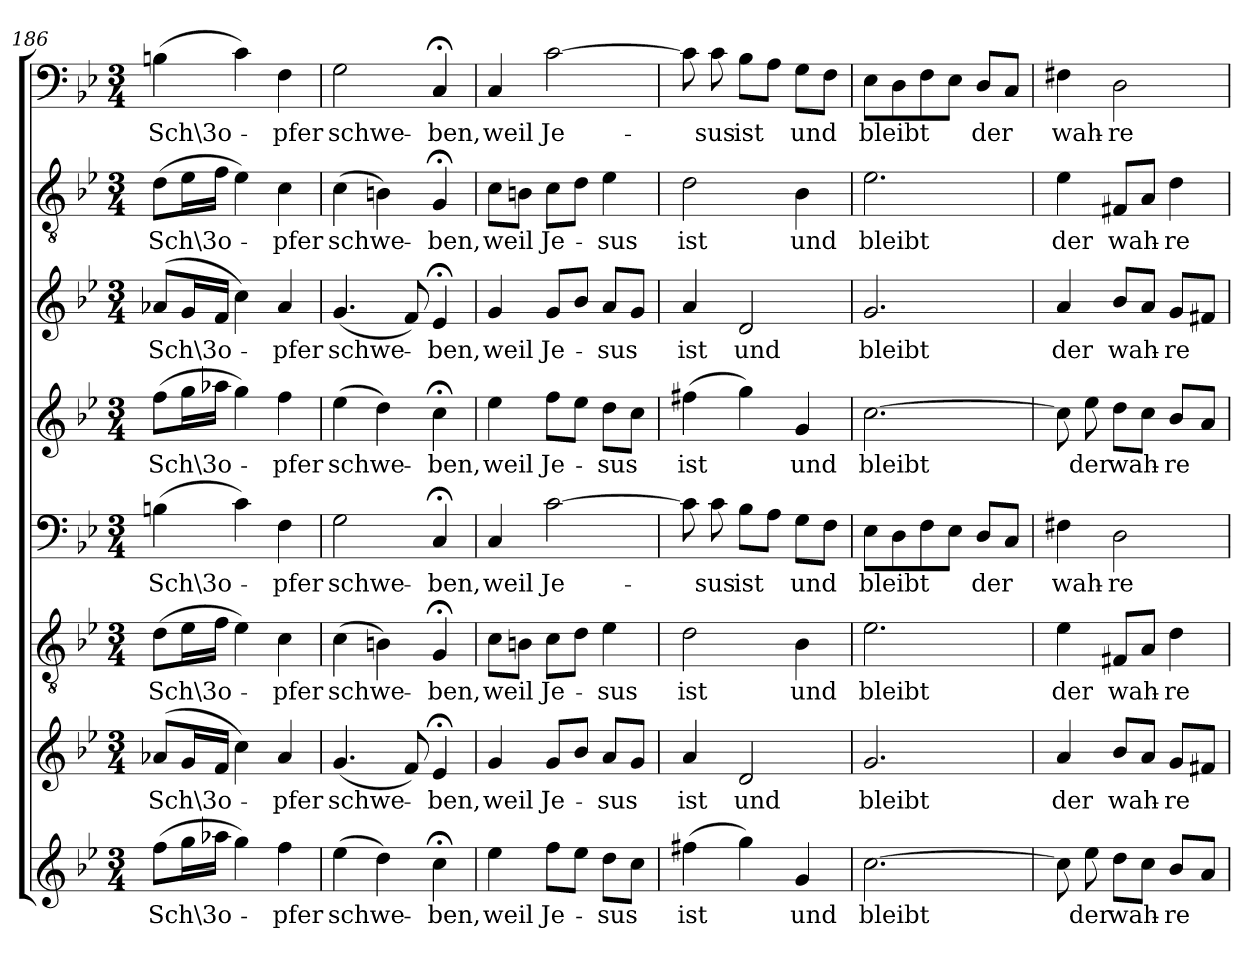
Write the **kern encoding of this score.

**kern	**text	**kern	**text	**kern	**text	**kern	**text	**kern	**text	**kern	**text	**kern	**text	**kern	**text
*part8	*part8	*part7	*part7	*part6	*part6	*part5	*part5	*part4	*part4	*part3	*part3	*part2	*part2	*part1	*part1
*staff8	*staff8	*staff7	*staff7	*staff6	*staff6	*staff5	*staff5	*staff4	*staff4	*staff3	*staff3	*staff2	*staff2	*staff1	*staff1
*clefG2	*	*clefG2	*	*clefGv2	*	*clefF4	*	*clefG2	*	*clefG2	*	*clefGv2	*	*clefF4	*
*k[b-e-]	*	*k[b-e-]	*	*k[b-e-]	*	*k[b-e-]	*	*k[b-e-]	*	*k[b-e-]	*	*k[b-e-]	*	*k[b-e-]	*
*g:	*	*g:	*	*g:	*	*g:	*	*g:	*	*g:	*	*g:	*	*g:	*
*M3/4	*	*M3/4	*	*M3/4	*	*M3/4	*	*M3/4	*	*M3/4	*	*M3/4	*	*M3/4	*
=186	=186	=186	=186	=186	=186	=186	=186	=186	=186	=186	=186	=186	=186	=186	=186
(8ff\L	Sch\3o-	(8a-X/L	Sch\3o-	(8d\L	Sch\3o-	(4Bn\	Sch\3o-	(8ff\L	Sch\3o-	(8a-X/L	Sch\3o-	(8d\L	Sch\3o-	(4Bn\	Sch\3o-
16gg\L	.	16g/L	.	16e-\L	.	.	.	16gg\L	.	16g/L	.	16e-\L	.	.	.
16aa-X\JJ	.	16f/JJ	.	16f\JJ	.	.	.	16aa-X\JJ	.	16f/JJ	.	16f\JJ	.	.	.
4gg\)	.	4cc\)	.	4e-\)	.	4c\)	.	4gg\)	.	4cc\)	.	4e-\)	.	4c\)	.
4ff\	-pfer	4a-/	-pfer	4c\	-pfer	4F\	-pfer	4ff\	-pfer	4a-/	-pfer	4c\	-pfer	4F\	-pfer
=187	=187	=187	=187	=187	=187	=187	=187	=187	=187	=187	=187	=187	=187	=187	=187
(4ee-\	schwe-	(4.g/	schwe-	(4c\	schwe-	2G\	schwe-	(4ee-\	schwe-	(4.g/	schwe-	(4c\	schwe-	2G\	schwe-
4dd\)	.	.	.	4Bn\)	.	.	.	4dd\)	.	.	.	4Bn\)	.	.	.
.	.	8f/)	.	.	.	.	.	.	.	8f/)	.	.	.	.	.
4cc;<\	-ben,	4e-;</	-ben,	4G;</	-ben,	4C;</	-ben,	4cc;<\	-ben,	4e-;</	-ben,	4G;</	-ben,	4C;</	-ben,
=188	=188	=188	=188	=188	=188	=188	=188	=188	=188	=188	=188	=188	=188	=188	=188
4ee-\	weil	4g/	weil	8c\L	weil	4C/	weil	4ee-\	weil	4g/	weil	8c\L	weil	4C/	weil
.	.	.	.	8Bn\J	.	.	.	.	.	.	.	8Bn\J	.	.	.
8ff\L	Je-	8g/L	Je-	8c\L	Je-	[2c\	Je-	8ff\L	Je-	8g/L	Je-	8c\L	Je-	[2c\	Je-
8ee-\J	.	8b-/J	.	8d\J	.	.	.	8ee-\J	.	8b-/J	.	8d\J	.	.	.
8dd\L	-sus	8a/L	-sus	4e-\	-sus	.	.	8dd\L	-sus	8a/L	-sus	4e-\	-sus	.	.
8cc\J	.	8g/J	.	.	.	.	.	8cc\J	.	8g/J	.	.	.	.	.
=189	=189	=189	=189	=189	=189	=189	=189	=189	=189	=189	=189	=189	=189	=189	=189
(4ff#X\	ist	4a/	ist	2d\	ist	8c\]	.	(4ff#X\	ist	4a/	ist	2d\	ist	8c\]	.
.	.	.	.	.	.	8c\	-sus	.	.	.	.	.	.	8c\	-sus
4gg\)	.	2d/	und	.	.	8B-\L	ist	4gg\)	.	2d/	und	.	.	8B-\L	ist
.	.	.	.	.	.	8A\J	.	.	.	.	.	.	.	8A\J	.
4g/	und	.	.	4B-\	und	8G\L	und	4g/	und	.	.	4B-\	und	8G\L	und
.	.	.	.	.	.	8F\J	.	.	.	.	.	.	.	8F\J	.
=190	=190	=190	=190	=190	=190	=190	=190	=190	=190	=190	=190	=190	=190	=190	=190
[2.cc\	bleibt	2.g/	bleibt	2.e-\	bleibt	8E-\L	bleibt	[2.cc\	bleibt	2.g/	bleibt	2.e-\	bleibt	8E-\L	bleibt
.	.	.	.	.	.	8D\	.	.	.	.	.	.	.	8D\	.
.	.	.	.	.	.	8F\	.	.	.	.	.	.	.	8F\	.
.	.	.	.	.	.	8E-\J	.	.	.	.	.	.	.	8E-\J	.
.	.	.	.	.	.	8D/L	der	.	.	.	.	.	.	8D/L	der
.	.	.	.	.	.	8C/J	.	.	.	.	.	.	.	8C/J	.
=191	=191	=191	=191	=191	=191	=191	=191	=191	=191	=191	=191	=191	=191	=191	=191
8cc\]	.	4a/	der	4e-\	der	4F#X\	wah-	8cc\]	.	4a/	der	4e-\	der	4F#X\	wah-
8ee-\	der	.	.	.	.	.	.	8ee-\	der	.	.	.	.	.	.
8dd\L	wah-	8b-/L	wah-	8F#X/L	wah-	2D\	-re	8dd\L	wah-	8b-/L	wah-	8F#X/L	wah-	2D\	-re
8cc\J	.	8a/J	.	8A/J	.	.	.	8cc\J	.	8a/J	.	8A/J	.	.	.
8b-/L	-re	8g/L	-re	4d\	-re	.	.	8b-/L	-re	8g/L	-re	4d\	-re	.	.
8a/J	.	8f#X/J	.	.	.	.	.	8a/J	.	8f#X/J	.	.	.	.	.
=	=	=	=	=	=	=	=	=	=	=	=	=	=	=	=
*-	*-	*-	*-	*-	*-	*-	*-	*-	*-	*-	*-	*-	*-	*-	*-
